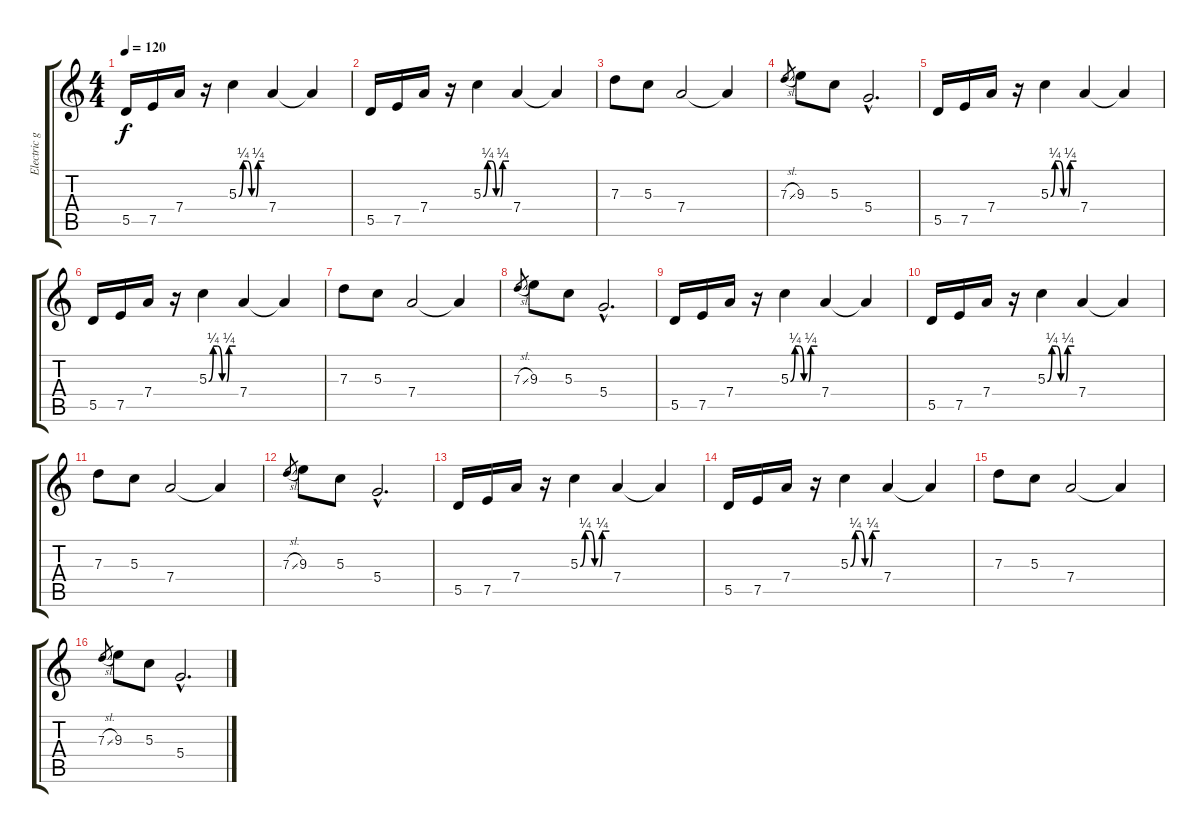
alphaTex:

\track ("Electric guitar" "Electric g") {instrument overdrivenguitar}
\staff {score tabs}
\tuning (E4 B3 G3 D3 A2 E2) {hide}
\ts (4 4)
\tempo 120
\clef g2
\ks c
5.5.16{dy f} 7.5.16 7.4.16 r.16 5.3{be (custom 0 0 10 1 20 1 30 0 40 0 45 1 50 1 60 1)}.4 7.4.4 7.4{t}.4 |
5.5.16 7.5.16 7.4.16 r.16 5.3{be (custom 0 0 10 1 20 1 30 0 40 0 45 1 50 1 60 1)}.4 7.4.4 7.4{t}.4 |
7.3.8 5.3.8 7.4.2 7.4{t}.4 |
7.3{sl}.8{gr} 9.3.8 5.3.8 5.4{hac}.2{d} |
5.5.16 7.5.16 7.4.16 r.16 5.3{be (custom 0 0 10 1 20 1 30 0 40 0 45 1 50 1 60 1)}.4 7.4.4 7.4{t}.4 |
5.5.16 7.5.16 7.4.16 r.16 5.3{be (custom 0 0 10 1 20 1 30 0 40 0 45 1 50 1 60 1)}.4 7.4.4 7.4{t}.4 |
7.3.8 5.3.8 7.4.2 7.4{t}.4 |
7.3{sl}.8{gr} 9.3.8 5.3.8 5.4{hac}.2{d} |
5.5.16 7.5.16 7.4.16 r.16 5.3{be (custom 0 0 10 1 20 1 30 0 40 0 45 1 50 1 60 1)}.4 7.4.4 7.4{t}.4 |
5.5.16 7.5.16 7.4.16 r.16 5.3{be (custom 0 0 10 1 20 1 30 0 40 0 45 1 50 1 60 1)}.4 7.4.4 7.4{t}.4 |
7.3.8 5.3.8 7.4.2 7.4{t}.4 |
7.3{sl}.8{gr} 9.3.8 5.3.8 5.4{hac}.2{d} |
5.5.16 7.5.16 7.4.16 r.16 5.3{be (custom 0 0 10 1 20 1 30 0 40 0 45 1 50 1 60 1)}.4 7.4.4 7.4{t}.4 |
5.5.16 7.5.16 7.4.16 r.16 5.3{be (custom 0 0 10 1 20 1 30 0 40 0 45 1 50 1 60 1)}.4 7.4.4 7.4{t}.4 |
7.3.8 5.3.8 7.4.2 7.4{t}.4 |
7.3{sl}.8{gr} 9.3.8 5.3.8 5.4{hac}.2{d}
